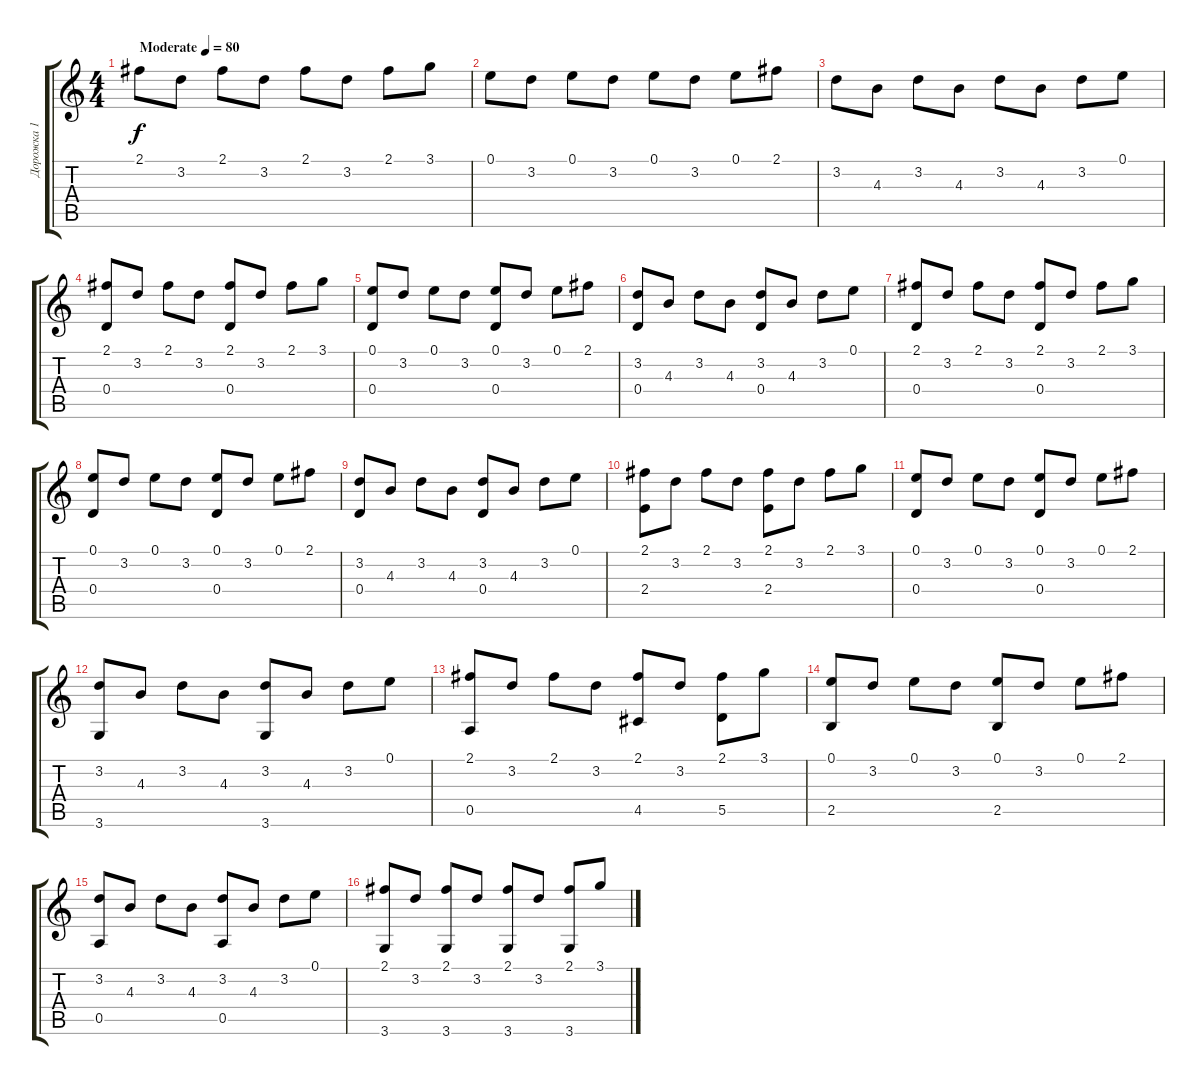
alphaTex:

\track ("Дорожка 1" "Дорожка 1") {instrument acousticguitarnylon}
\staff {score tabs}
\tuning (E4 B3 G3 D3 A2 E2) {hide}
\ts (4 4)
\tempo (80 "Moderate")
\clef g2
\ks c
2.1.8{dy f instrument acousticguitarnylon} 3.2.8 2.1.8 3.2.8 2.1.8 3.2.8 2.1.8 3.1.8 |
0.1.8 3.2.8 0.1.8 3.2.8 0.1.8 3.2.8 0.1.8 2.1.8 |
3.2.8 4.3.8 3.2.8 4.3.8 3.2.8 4.3.8 3.2.8 0.1.8 |
(2.1 0.4).8 3.2.8 2.1.8 3.2.8 (2.1 0.4).8 3.2.8 2.1.8 3.1.8 |
(0.1 0.4).8 3.2.8 0.1.8 3.2.8 (0.1 0.4).8 3.2.8 0.1.8 2.1.8 |
(3.2 0.4).8 4.3.8 3.2.8 4.3.8 (3.2 0.4).8 4.3.8 3.2.8 0.1.8 |
(2.1 0.4).8 3.2.8 2.1.8 3.2.8 (2.1 0.4).8 3.2.8 2.1.8 3.1.8 |
(0.1 0.4).8 3.2.8 0.1.8 3.2.8 (0.1 0.4).8 3.2.8 0.1.8 2.1.8 |
(3.2 0.4).8 4.3.8 3.2.8 4.3.8 (3.2 0.4).8 4.3.8 3.2.8 0.1.8 |
(2.1 2.4).8 3.2.8 2.1.8 3.2.8 (2.1 2.4).8 3.2.8 2.1.8 3.1.8 |
(0.1 0.4).8 3.2.8 0.1.8 3.2.8 (0.1 0.4).8 3.2.8 0.1.8 2.1.8 |
(3.2 3.6).8 4.3.8 3.2.8 4.3.8 (3.2 3.6).8 4.3.8 3.2.8 0.1.8 |
(2.1 0.5).8 3.2.8 2.1.8 3.2.8 (2.1 4.5).8 3.2.8 (2.1 5.5).8 3.1.8 |
(0.1 2.5).8 3.2.8 0.1.8 3.2.8 (0.1 2.5).8 3.2.8 0.1.8 2.1.8 |
(3.2 0.5).8 4.3.8 3.2.8 4.3.8 (3.2 0.5).8 4.3.8 3.2.8 0.1.8 |
(2.1 3.6).8 3.2.8 (2.1 3.6).8 3.2.8 (2.1 3.6).8 3.2.8 (2.1 3.6).8 3.1.8
